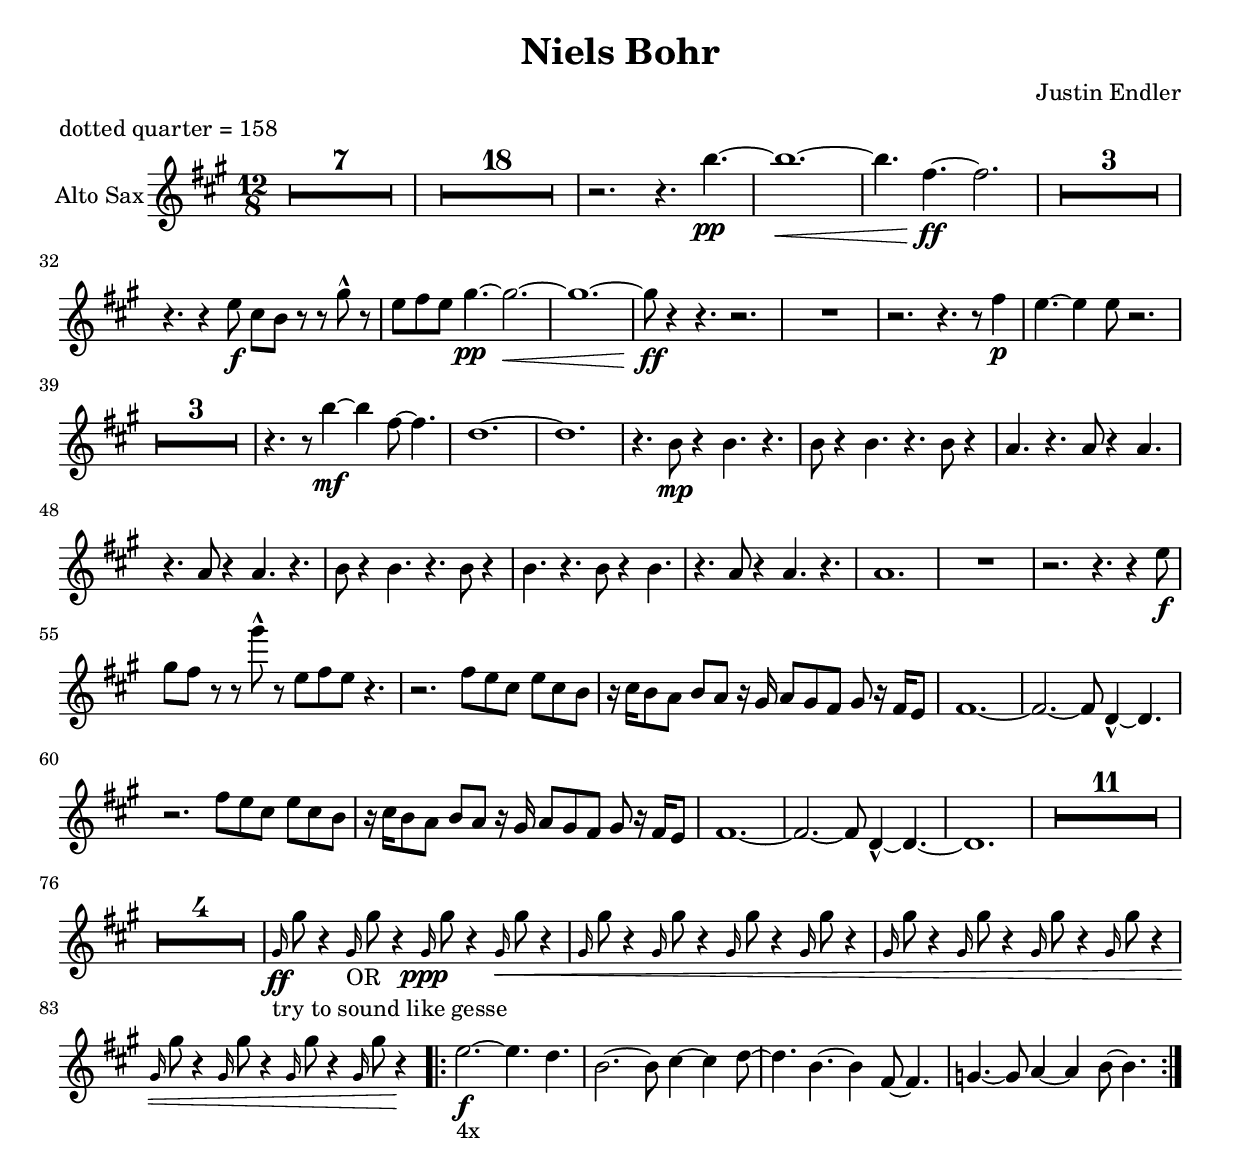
\include "globals.ly"

% ------ Alto Saxophone ------
altoNotes = \relative c {
  \Key
  % rest 25 bars up front
  R1.*7 |
  R1.*18 |
  % Logic bar numbers in comments
  r2. r4. d''\pp ~ | %30
  d1.\< ~ | %31
  d4. a\!\ff ~ a2. | %32
  R1.*3 |
  r4. r4 g8\f e d r8 r  b'-^ r | %36
  g a g b4.\pp ~ b2.\< ~ | %37
  b1. ~ | %38
  b8\!\ff r4  r4. r2. | %39
  R1. | %40
  r2. r4. r8 a4\p | %41
  g4. ~ g4 g8 r2. | %42
  R1.*3 |
  r4. r8 d'4\mf ~ d4 a8 ~ a4. | %46
  f1. ~ | %47
  f1. | %48
  r4. d8\mp r4 d4. r | %49
  d8 r4 d4. r d8 r4 | %50
  c4. r c8 r4 c4. | %51
  r4. c8 r4 c4. r | %52
  d8 r4 d4. r d8 r4 | %53
  d4. r d8 r4 d4. | %54
  r4. c8 r4 c4. r | %55
  c1. | %56
  R1. | %57
  r2. r4. r4 g'8\f | %58
  b8 a r r b'-^ r g, a g r4. | %59
  r2. a8 g e g e d | %60
  r16 e d8 c d c r16 b c8 b a b r16 a g8 | %61
  a1. ~ | %62
  a2. ~ a8 f4-^ ~ f4. | %63
  r2. a'8 g e g e d | %64
  r16 e d8 c d c r16 b c8 b a b r16 a g8 | %65
  a1. ~ | %66
  a2. ~ a8 f4-^ ~ f4. ~ | %67
  f1. | %68
  R1.*11 |
  R1.*4 |
  \grace b16_"try to sound like gesse"\ff b'8 r4 \grace b,16_"OR" b'8 r4 \grace b,16\ppp b'8 r4 \grace b,16\< b'8 r4 | %84
  \grace b,16 b'8 r4 \grace b,16 b'8 r4 \grace b,16 b'8 r4 \grace b,16 b'8 r4 | %85
  \grace b,16 b'8 r4 \grace b,16 b'8 r4 \grace b,16 b'8 r4 \grace b,16 b'8 r4 | %86
  \grace b,16 b'8 r4 \grace b,16 b'8 r4 \grace b,16 b'8 r4 \grace b,16 b'8 r4\! | %87
  \repeat volta 4 { g2.\f_"4x" ~ g4. f | %88
  d2. ~ d8 e4 ~ e f8 ~ | %89
  f4. d4. ~ d4 a8 ~ a4. | %90
  bf4. ~ bf8 c4 ~ c4 d8 ~ d4. | } %91
}


\header {
  title = "Niels Bohr"
  composer = "Justin Endler"
  meter = "dotted quarter = 158"
}

altoSax = \transpose c a {
  \time 12/8
  \set Staff.instrumentName = #"Alto Sax"
  \clef treble
  <<
    \altoNotes
  >>
}

\score {
  <<
    \new Staff = "altosax" \altoSax
  >>
  \layout {
    \context { \Staff \RemoveEmptyStaves }
    \context {
      \Score
      \override MultiMeasureRest.expand-limit = #1
      \override BarNumber #'padding = #3
      \override RehearsalMark #'padding = #2
      skipBars = ##t
    }
  }
  \midi { }
}
